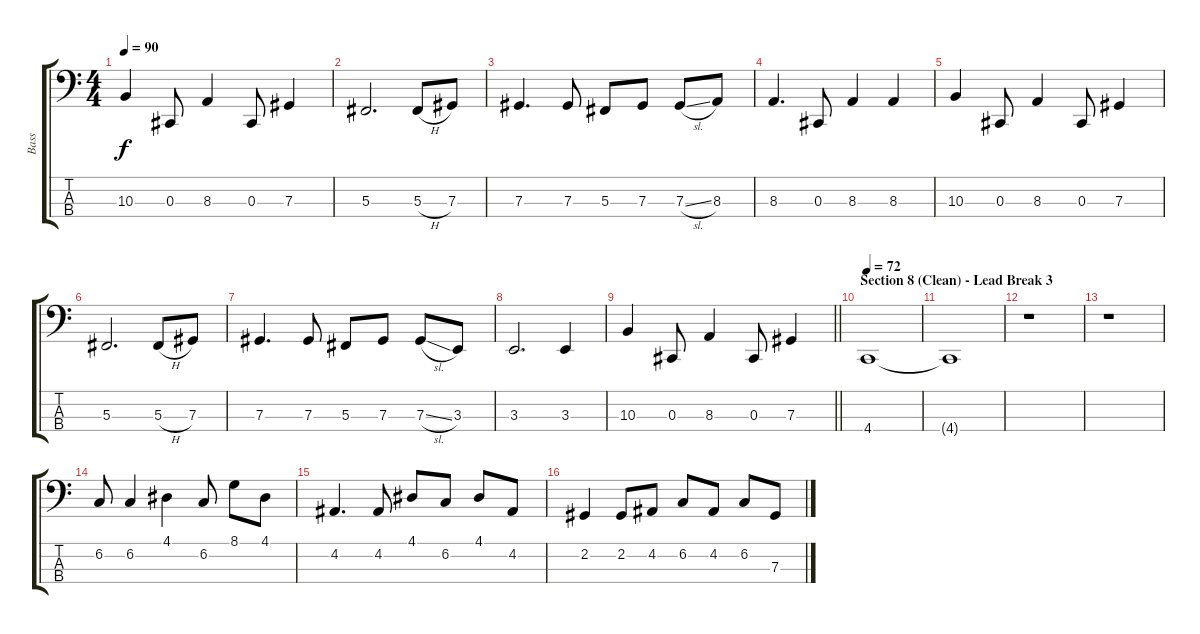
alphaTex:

\track ("Bass" "Bass") {instrument electricbasspick}
\staff {score tabs}
\tuning (B1 Gb1 Db1 Ab0) {hide}
\ts (4 4)
\tempo 90
\clef f4
\ks c
10.3.4{dy f} 0.3.8 8.3.4 0.3.8 7.3.4 |
5.3.2{d} 5.3{h}.8 7.3.8 |
7.3.4{d} 7.3.8 5.3.8 7.3.8 7.3{sl}.8 8.3.8 |
8.3.4{d} 0.3.8 8.3.4 8.3.4 |
10.3.4 0.3.8 8.3.4 0.3.8 7.3.4 |
5.3.2{d} 5.3{h}.8 7.3.8 |
7.3.4{d} 7.3.8 5.3.8 7.3.8 7.3{sl}.8 3.3.8 |
3.3.2{d} 3.3.4 |
\barLineRight lightlight
10.3.4 0.3.8 8.3.4 0.3.8 7.3.4 |
\section ("" "Section 8 (Clean) - Lead Break 3")
\tempo 72
4.4.1 |
4.4{t}.1 |
r.1 |
r.1 |
6.2.8 6.2.4 4.1.4 6.2.8 8.1.8 4.1.8 |
4.2.4{d} 4.2.8 4.1.8 6.2.8 4.1.8 4.2.8 |
2.2.4 2.2.8 4.2.8 6.2.8 4.2.8 6.2.8 7.3.8
